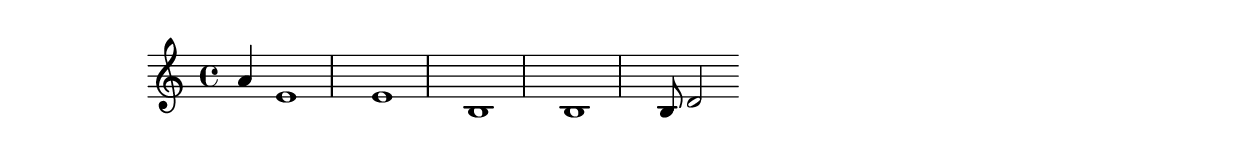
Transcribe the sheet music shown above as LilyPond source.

%{
Welcome to LilyPond
===================

Congratulations, LilyPond has been installed successfully.

Now to take it for the first test run.

  1. Save this file

  2. Select

       Compile > Typeset file

  from the menu.

  The file is processed, and

  3.  The PDF viewer will pop up. Click one of the noteheads.


That's it.  For more information, visit http://lilypond.org .

%}

\version "2.20.0"  % necessary for upgrading to future LilyPond versions.

\relative {
a'4 e1 e1 b1 b1 b8 d2 
}
